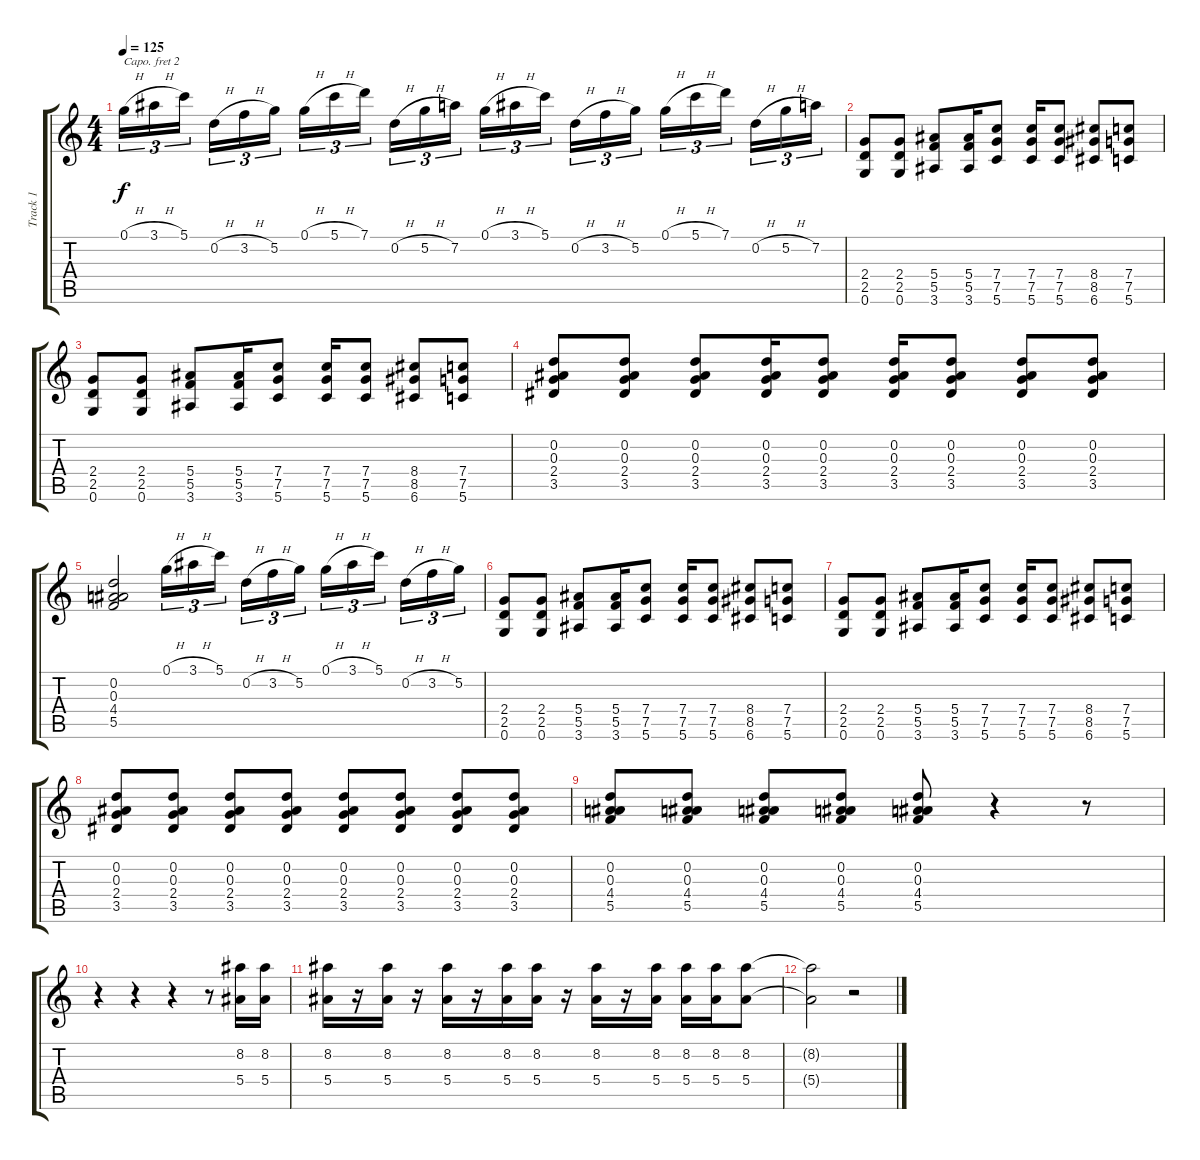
\track ("Track 1" "Track 1") {instrument distortionguitar}
\staff {score tabs}
\capo 2
\tuning (F4 C4 Ab3 Eb3 Bb2 F2) {hide}
\ts (4 4)
\tempo 125
\clef g2
\ks c
0.1{h}.16{tu (3 2) dy f} 3.1{h}.16{tu (3 2)} 5.1.16{tu (3 2)} 0.2{h}.16{tu (3 2)} 3.2{h}.16{tu (3 2)} 5.2.16{tu (3 2)} 0.1{h}.16{tu (3 2)} 5.1{h}.16{tu (3 2)} 7.1.16{tu (3 2)} 0.2{h}.16{tu (3 2)} 5.2{h}.16{tu (3 2)} 7.2.16{tu (3 2)} 0.1{h}.16{tu (3 2)} 3.1{h}.16{tu (3 2)} 5.1.16{tu (3 2)} 0.2{h}.16{tu (3 2)} 3.2{h}.16{tu (3 2)} 5.2.16{tu (3 2)} 0.1{h}.16{tu (3 2)} 5.1{h}.16{tu (3 2)} 7.1.16{tu (3 2)} 0.2{h}.16{tu (3 2)} 5.2{h}.16{tu (3 2)} 7.2.16{tu (3 2)} |
(2.4 2.5 0.6).8 (2.4 2.5 0.6).8 (5.4 5.5 3.6).8 (5.4 5.5 3.6).16 (7.4 7.5 5.6).8 (7.4 7.5 5.6).16 (7.4 7.5 5.6).8 (8.4 8.5 6.6).8 (7.4 7.5 5.6).8 |
(2.4 2.5 0.6).8 (2.4 2.5 0.6).8 (5.4 5.5 3.6).8 (5.4 5.5 3.6).16 (7.4 7.5 5.6).8 (7.4 7.5 5.6).16 (7.4 7.5 5.6).8 (8.4 8.5 6.6).8 (7.4 7.5 5.6).8 |
(0.2 0.3 2.4 3.5).8 (0.2 0.3 2.4 3.5).8 (0.2 0.3 2.4 3.5).8 (0.2 0.3 2.4 3.5).16 (0.2 0.3 2.4 3.5).8 (0.2 0.3 2.4 3.5).16 (0.2 0.3 2.4 3.5).8 (0.2 0.3 2.4 3.5).8 (0.2 0.3 2.4 3.5).8 |
(0.2 0.3 4.4 5.5).2 0.1{h}.16{tu (3 2)} 3.1{h}.16{tu (3 2)} 5.1.16{tu (3 2)} 0.2{h}.16{tu (3 2)} 3.2{h}.16{tu (3 2)} 5.2.16{tu (3 2)} 0.1{h}.16{tu (3 2)} 3.1{h}.16{tu (3 2)} 5.1.16{tu (3 2)} 0.2{h}.16{tu (3 2)} 3.2{h}.16{tu (3 2)} 5.2.16{tu (3 2)} |
(2.4 2.5 0.6).8 (2.4 2.5 0.6).8 (5.4 5.5 3.6).8 (5.4 5.5 3.6).16 (7.4 7.5 5.6).8 (7.4 7.5 5.6).16 (7.4 7.5 5.6).8 (8.4 8.5 6.6).8 (7.4 7.5 5.6).8 |
(2.4 2.5 0.6).8 (2.4 2.5 0.6).8 (5.4 5.5 3.6).8 (5.4 5.5 3.6).16 (7.4 7.5 5.6).8 (7.4 7.5 5.6).16 (7.4 7.5 5.6).8 (8.4 8.5 6.6).8 (7.4 7.5 5.6).8 |
(0.2 0.3 2.4 3.5).8 (0.2 0.3 2.4 3.5).8 (0.2 0.3 2.4 3.5).8 (0.2 0.3 2.4 3.5).8 (0.2 0.3 2.4 3.5).8 (0.2 0.3 2.4 3.5).8 (0.2 0.3 2.4 3.5).8 (0.2 0.3 2.4 3.5).8 |
(0.2 0.3 4.4 5.5).8 (0.2 0.3 4.4 5.5).8 (0.2 0.3 4.4 5.5).8 (0.2 0.3 4.4 5.5).8 (0.2 0.3 4.4 5.5).8 r.4 r.8 |
r.4 r.4 r.4 r.8 (8.2 5.4).16 (8.2 5.4).16 |
(8.2 5.4).16 r.16 (8.2 5.4).16 r.16 (8.2 5.4).16 r.16 (8.2 5.4).16 (8.2 5.4).16 r.16 (8.2 5.4).16 r.16 (8.2 5.4).16 (8.2 5.4).16 (8.2 5.4).16 (8.2 5.4).8 |
(8.2{t} 5.4{t}).2 r.2
